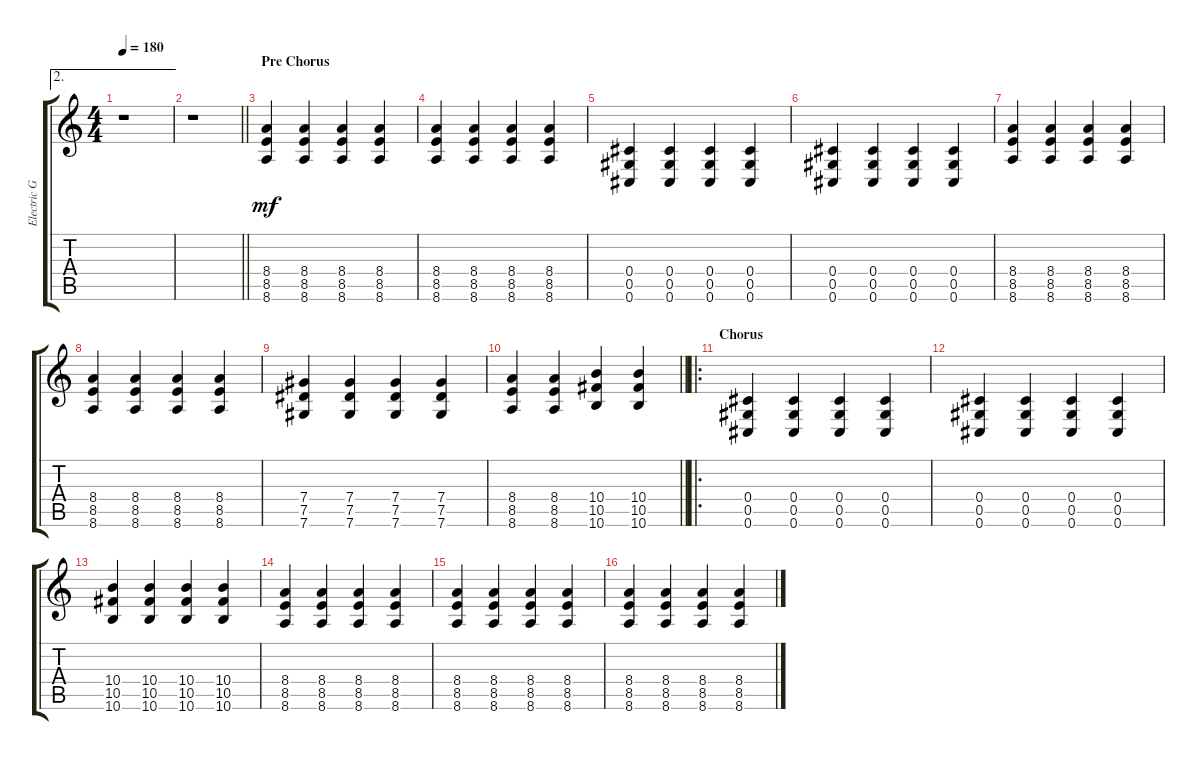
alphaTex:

\track ("Electric Guitar" "Electric G") {instrument distortionguitar}
\staff {score tabs}
\tuning (Eb4 Bb3 Gb3 Db3 Ab2 Db2) {hide}
\ae 2
\ts (4 4)
\tempo 180
\clef g2
\ks c
r.1{dy mf} |
\barLineRight lightlight
r.1 |
\section ("" "Pre Chorus")
(8.4 8.5 8.6).4 (8.4 8.5 8.6).4 (8.4 8.5 8.6).4 (8.4 8.5 8.6).4 |
(8.4 8.5 8.6).4 (8.4 8.5 8.6).4 (8.4 8.5 8.6).4 (8.4 8.5 8.6).4 |
(0.4 0.5 0.6).4 (0.4 0.5 0.6).4 (0.4 0.5 0.6).4 (0.4 0.5 0.6).4 |
(0.4 0.5 0.6).4 (0.4 0.5 0.6).4 (0.4 0.5 0.6).4 (0.4 0.5 0.6).4 |
(8.4 8.5 8.6).4 (8.4 8.5 8.6).4 (8.4 8.5 8.6).4 (8.4 8.5 8.6).4 |
(8.4 8.5 8.6).4 (8.4 8.5 8.6).4 (8.4 8.5 8.6).4 (8.4 8.5 8.6).4 |
(7.4 7.5 7.6).4 (7.4 7.5 7.6).4 (7.4 7.5 7.6).4 (7.4 7.5 7.6).4 |
\barLineRight lightlight
(8.4 8.5 8.6).4 (8.4 8.5 8.6).4 (10.4 10.5 10.6).4 (10.4 10.5 10.6).4 |
\ro
\section ("" "Chorus")
(0.4 0.5 0.6).4 (0.4 0.5 0.6).4 (0.4 0.5 0.6).4 (0.4 0.5 0.6).4 |
(0.4 0.5 0.6).4 (0.4 0.5 0.6).4 (0.4 0.5 0.6).4 (0.4 0.5 0.6).4 |
(10.4 10.5 10.6).4 (10.4 10.5 10.6).4 (10.4 10.5 10.6).4 (10.4 10.5 10.6).4 |
(8.4 8.5 8.6).4 (8.4 8.5 8.6).4 (8.4 8.5 8.6).4 (8.4 8.5 8.6).4 |
(8.4 8.5 8.6).4 (8.4 8.5 8.6).4 (8.4 8.5 8.6).4 (8.4 8.5 8.6).4 |
(8.4 8.5 8.6).4 (8.4 8.5 8.6).4 (8.4 8.5 8.6).4 (8.4 8.5 8.6).4
